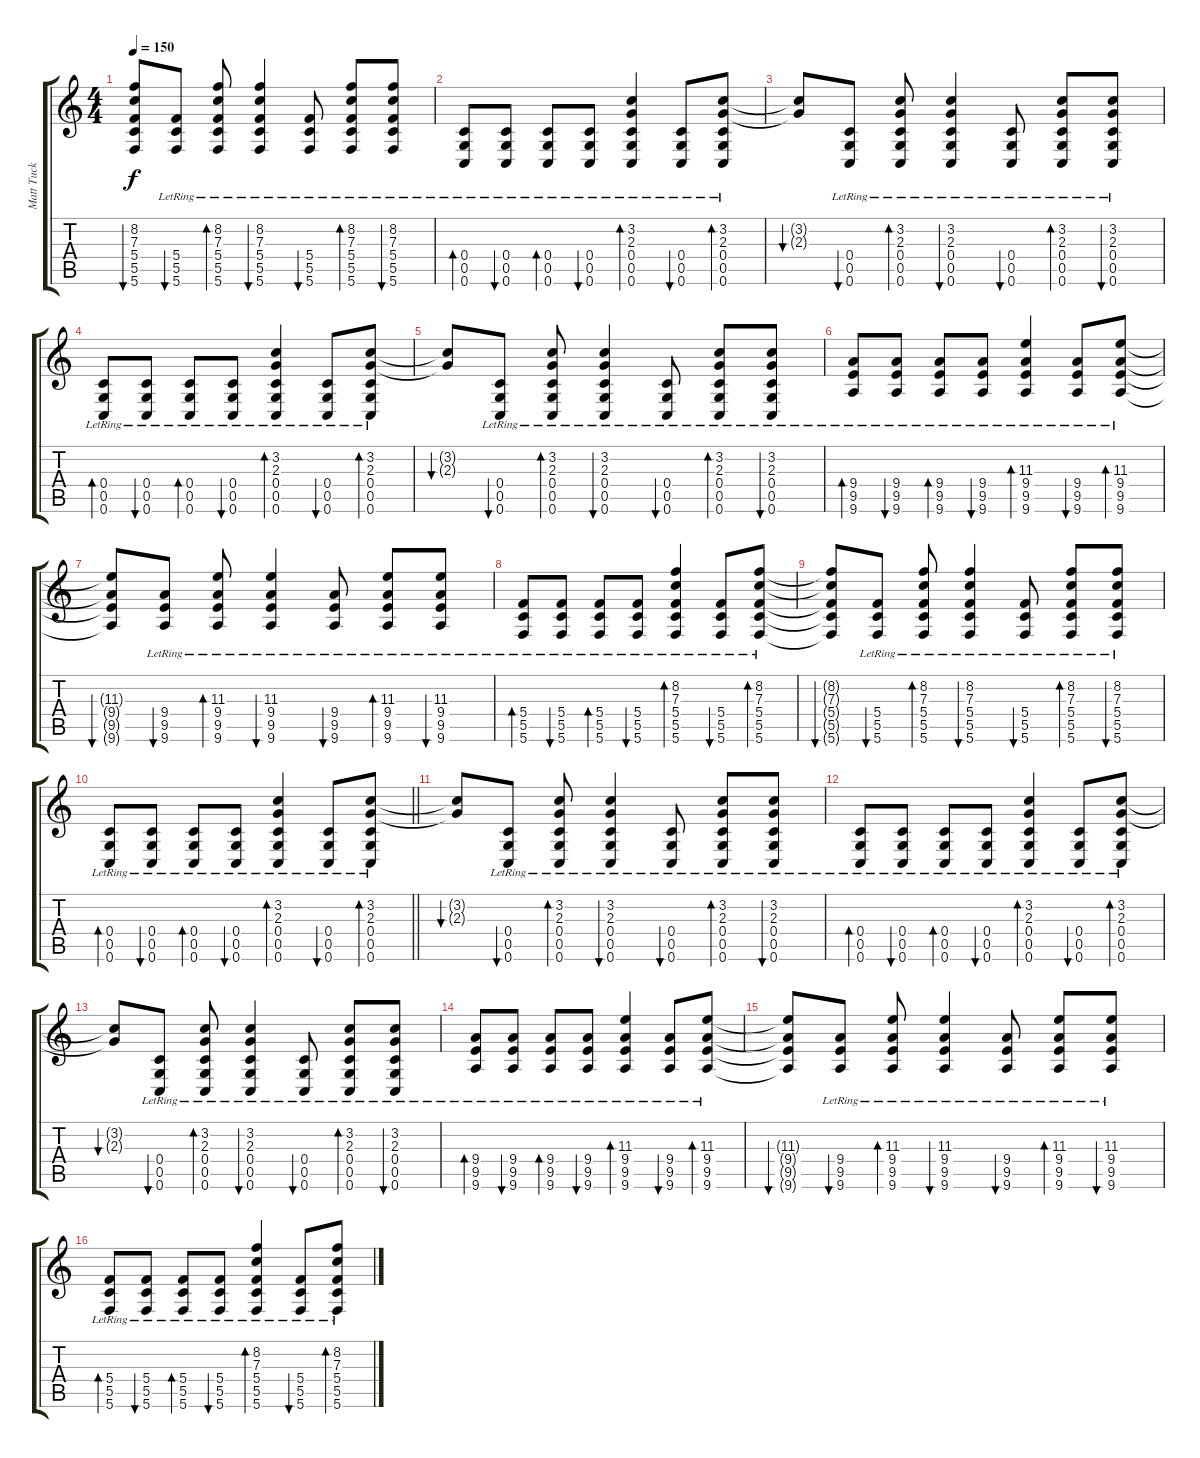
\track ("Matt Tuck" "Matt Tuck") {instrument acousticguitarsteel}
\staff {score tabs}
\tuning (D4 A3 F3 C3 G2 C2) {hide}
\ts (4 4)
\tempo 150
\clef g2
\ks c
(8.2{t} 7.3{t} 5.4{t} 5.5{t} 5.6{t}).8{bu 60 dy f} (5.4{lr} 5.5{lr} 5.6{lr}).8{bu 60} (8.2{lr} 7.3{lr} 5.4{lr} 5.5{lr} 5.6{lr}).8{bd 60} (8.2{lr} 7.3{lr} 5.4{lr} 5.5{lr} 5.6{lr}).4{bu 60} (5.4{lr} 5.5{lr} 5.6{lr}).8{bu 60} (8.2{lr} 7.3{lr} 5.4{lr} 5.5{lr} 5.6{lr}).8{bd 60} (8.2{lr} 7.3{lr} 5.4{lr} 5.5{lr} 5.6{lr}).8{bu 60} |
(0.4{lr} 0.5{lr} 0.6{lr}).8{bd 60} (0.4{lr} 0.5{lr} 0.6{lr}).8{bu 60} (0.4{lr} 0.5{lr} 0.6{lr}).8{bd 60} (0.4{lr} 0.5{lr} 0.6{lr}).8{bu 60} (3.2{lr} 2.3{lr} 0.4{lr} 0.5{lr} 0.6{lr}).4{bd 60} (0.4{lr} 0.5{lr} 0.6{lr}).8{bu 60} (3.2{lr} 2.3{lr} 0.4{lr} 0.5{lr} 0.6{lr}).8{bd 60} |
(3.2{t} 2.3{t}).8{bu 60} (0.4{lr} 0.5{lr} 0.6{lr}).8{bu 60} (3.2{lr} 2.3{lr} 0.4{lr} 0.5{lr} 0.6{lr}).8{bd 60} (3.2{lr} 2.3{lr} 0.4{lr} 0.5{lr} 0.6{lr}).4{bu 60} (0.4{lr} 0.5{lr} 0.6{lr}).8{bu 60} (3.2{lr} 2.3{lr} 0.4{lr} 0.5{lr} 0.6{lr}).8{bd 60} (3.2{lr} 2.3{lr} 0.4{lr} 0.5{lr} 0.6{lr}).8{bu 60} |
(0.4{lr} 0.5{lr} 0.6{lr}).8{bd 60} (0.4{lr} 0.5{lr} 0.6{lr}).8{bu 60} (0.4{lr} 0.5{lr} 0.6{lr}).8{bd 60} (0.4{lr} 0.5{lr} 0.6{lr}).8{bu 60} (3.2{lr} 2.3{lr} 0.4{lr} 0.5{lr} 0.6{lr}).4{bd 60} (0.4{lr} 0.5{lr} 0.6{lr}).8{bu 60} (3.2{lr} 2.3{lr} 0.4{lr} 0.5{lr} 0.6{lr}).8{bd 60} |
(3.2{t} 2.3{t}).8{bu 60} (0.4{lr} 0.5{lr} 0.6{lr}).8{bu 60} (3.2{lr} 2.3{lr} 0.4{lr} 0.5{lr} 0.6{lr}).8{bd 60} (3.2{lr} 2.3{lr} 0.4{lr} 0.5{lr} 0.6{lr}).4{bu 60} (0.4{lr} 0.5{lr} 0.6{lr}).8{bu 60} (3.2{lr} 2.3{lr} 0.4{lr} 0.5{lr} 0.6{lr}).8{bd 60} (3.2{lr} 2.3{lr} 0.4{lr} 0.5{lr} 0.6{lr}).8{bu 60} |
(9.4{lr} 9.5{lr} 9.6{lr}).8{bd 60} (9.4{lr} 9.5{lr} 9.6{lr}).8{bu 60} (9.4{lr} 9.5{lr} 9.6{lr}).8{bd 60} (9.4{lr} 9.5{lr} 9.6{lr}).8{bu 60} (11.3{lr} 9.4{lr} 9.5{lr} 9.6{lr}).4{bd 60} (9.4{lr} 9.5{lr} 9.6{lr}).8{bu 60} (11.3{lr} 9.4{lr} 9.5{lr} 9.6{lr}).8{bd 60} |
(11.3{t} 9.4{t} 9.5{t} 9.6{t}).8{bu 60} (9.4{lr} 9.5{lr} 9.6{lr}).8{bu 60} (11.3{lr} 9.4{lr} 9.5{lr} 9.6{lr}).8{bd 60} (11.3{lr} 9.4{lr} 9.5{lr} 9.6{lr}).4{bu 60} (9.4{lr} 9.5{lr} 9.6{lr}).8{bu 60} (11.3{lr} 9.4{lr} 9.5{lr} 9.6{lr}).8{bd 60} (11.3{lr} 9.4{lr} 9.5{lr} 9.6{lr}).8{bu 60} |
(5.4{lr} 5.5{lr} 5.6{lr}).8{bd 60} (5.4{lr} 5.5{lr} 5.6{lr}).8{bu 60} (5.4{lr} 5.5{lr} 5.6{lr}).8{bd 60} (5.4{lr} 5.5{lr} 5.6{lr}).8{bu 60} (8.2{lr} 7.3{lr} 5.4{lr} 5.5{lr} 5.6{lr}).4{bd 60} (5.4{lr} 5.5{lr} 5.6{lr}).8{bu 60} (8.2{lr} 7.3{lr} 5.4{lr} 5.5{lr} 5.6{lr}).8{bd 60} |
(8.2{t} 7.3{t} 5.4{t} 5.5{t} 5.6{t}).8{bu 60} (5.4{lr} 5.5{lr} 5.6{lr}).8{bu 60} (8.2{lr} 7.3{lr} 5.4{lr} 5.5{lr} 5.6{lr}).8{bd 60} (8.2{lr} 7.3{lr} 5.4{lr} 5.5{lr} 5.6{lr}).4{bu 60} (5.4{lr} 5.5{lr} 5.6{lr}).8{bu 60} (8.2{lr} 7.3{lr} 5.4{lr} 5.5{lr} 5.6{lr}).8{bd 60} (8.2{lr} 7.3{lr} 5.4{lr} 5.5{lr} 5.6{lr}).8{bu 60} |
\barLineRight lightlight
(0.4{lr} 0.5{lr} 0.6{lr}).8{bd 60} (0.4{lr} 0.5{lr} 0.6{lr}).8{bu 60} (0.4{lr} 0.5{lr} 0.6{lr}).8{bd 60} (0.4{lr} 0.5{lr} 0.6{lr}).8{bu 60} (3.2{lr} 2.3{lr} 0.4{lr} 0.5{lr} 0.6{lr}).4{bd 60} (0.4{lr} 0.5{lr} 0.6{lr}).8{bu 60} (3.2{lr} 2.3{lr} 0.4{lr} 0.5{lr} 0.6{lr}).8{bd 60} |
(3.2{t} 2.3{t}).8{bu 60} (0.4{lr} 0.5{lr} 0.6{lr}).8{bu 60} (3.2{lr} 2.3{lr} 0.4{lr} 0.5{lr} 0.6{lr}).8{bd 60} (3.2{lr} 2.3{lr} 0.4{lr} 0.5{lr} 0.6{lr}).4{bu 60} (0.4{lr} 0.5{lr} 0.6{lr}).8{bu 60} (3.2{lr} 2.3{lr} 0.4{lr} 0.5{lr} 0.6{lr}).8{bd 60} (3.2{lr} 2.3{lr} 0.4{lr} 0.5{lr} 0.6{lr}).8{bu 60} |
(0.4{lr} 0.5{lr} 0.6{lr}).8{bd 60} (0.4{lr} 0.5{lr} 0.6{lr}).8{bu 60} (0.4{lr} 0.5{lr} 0.6{lr}).8{bd 60} (0.4{lr} 0.5{lr} 0.6{lr}).8{bu 60} (3.2{lr} 2.3{lr} 0.4{lr} 0.5{lr} 0.6{lr}).4{bd 60} (0.4{lr} 0.5{lr} 0.6{lr}).8{bu 60} (3.2{lr} 2.3{lr} 0.4{lr} 0.5{lr} 0.6{lr}).8{bd 60} |
(3.2{t} 2.3{t}).8{bu 60} (0.4{lr} 0.5{lr} 0.6{lr}).8{bu 60} (3.2{lr} 2.3{lr} 0.4{lr} 0.5{lr} 0.6{lr}).8{bd 60} (3.2{lr} 2.3{lr} 0.4{lr} 0.5{lr} 0.6{lr}).4{bu 60} (0.4{lr} 0.5{lr} 0.6{lr}).8{bu 60} (3.2{lr} 2.3{lr} 0.4{lr} 0.5{lr} 0.6{lr}).8{bd 60} (3.2{lr} 2.3{lr} 0.4{lr} 0.5{lr} 0.6{lr}).8{bu 60} |
(9.4{lr} 9.5{lr} 9.6{lr}).8{bd 60} (9.4{lr} 9.5{lr} 9.6{lr}).8{bu 60} (9.4{lr} 9.5{lr} 9.6{lr}).8{bd 60} (9.4{lr} 9.5{lr} 9.6{lr}).8{bu 60} (11.3{lr} 9.4{lr} 9.5{lr} 9.6{lr}).4{bd 60} (9.4{lr} 9.5{lr} 9.6{lr}).8{bu 60} (11.3{lr} 9.4{lr} 9.5{lr} 9.6{lr}).8{bd 60} |
(11.3{t} 9.4{t} 9.5{t} 9.6{t}).8{bu 60} (9.4{lr} 9.5{lr} 9.6{lr}).8{bu 60} (11.3{lr} 9.4{lr} 9.5{lr} 9.6{lr}).8{bd 60} (11.3{lr} 9.4{lr} 9.5{lr} 9.6{lr}).4{bu 60} (9.4{lr} 9.5{lr} 9.6{lr}).8{bu 60} (11.3{lr} 9.4{lr} 9.5{lr} 9.6{lr}).8{bd 60} (11.3{lr} 9.4{lr} 9.5{lr} 9.6{lr}).8{bu 60} |
(5.4{lr} 5.5{lr} 5.6{lr}).8{bd 60} (5.4{lr} 5.5{lr} 5.6{lr}).8{bu 60} (5.4{lr} 5.5{lr} 5.6{lr}).8{bd 60} (5.4{lr} 5.5{lr} 5.6{lr}).8{bu 60} (8.2{lr} 7.3{lr} 5.4{lr} 5.5{lr} 5.6{lr}).4{bd 60} (5.4{lr} 5.5{lr} 5.6{lr}).8{bu 60} (8.2{lr} 7.3{lr} 5.4{lr} 5.5{lr} 5.6{lr}).8{bd 60}
